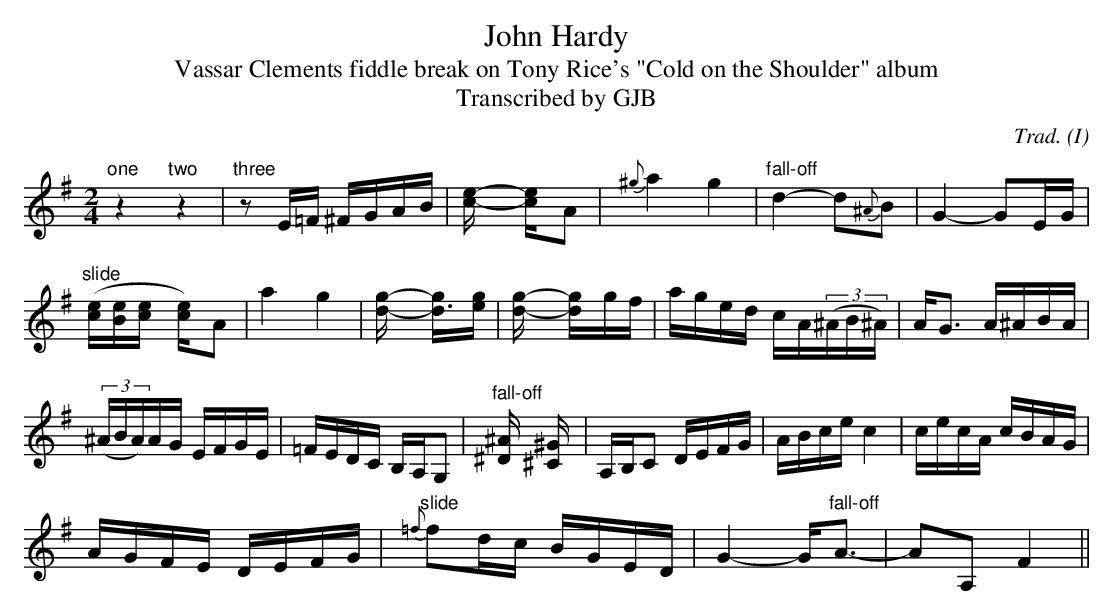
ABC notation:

X:1
T:John Hardy
T:Vassar Clements fiddle break on Tony Rice's "Cold on the Shoulder" album
T:Transcribed by GJB
C:Trad.
M:2/4
O:I
K:G
"one"z4 "two"z4 | "three"z2E=F ^FGAB | [c4e] - [c2e]A2 |\
{^g}a4 g4 | "fall-off"d4 - d2{^A}B2 | G4 - G2EG |
"slide"([ce][Be][c2e] [c2e])A2 | a4 g4 | [d4g] - [d3g][eg] |\
[d4g] - [d2g]gf | aged cA((3^AB^A) | AG3 A^ABA |
((3^ABA)AG EFGE | =FEDC B,A,G,2 | "fall-off"[^D4^A] - [^C4^G] |\
A,B,C2 DEFG | ABce c4 | cecA cBAG |
AGFE DEFG | "slide"{=f}f2dc BGED | G4 - G"fall-off"A3 - | A2A,2 F4 ||
